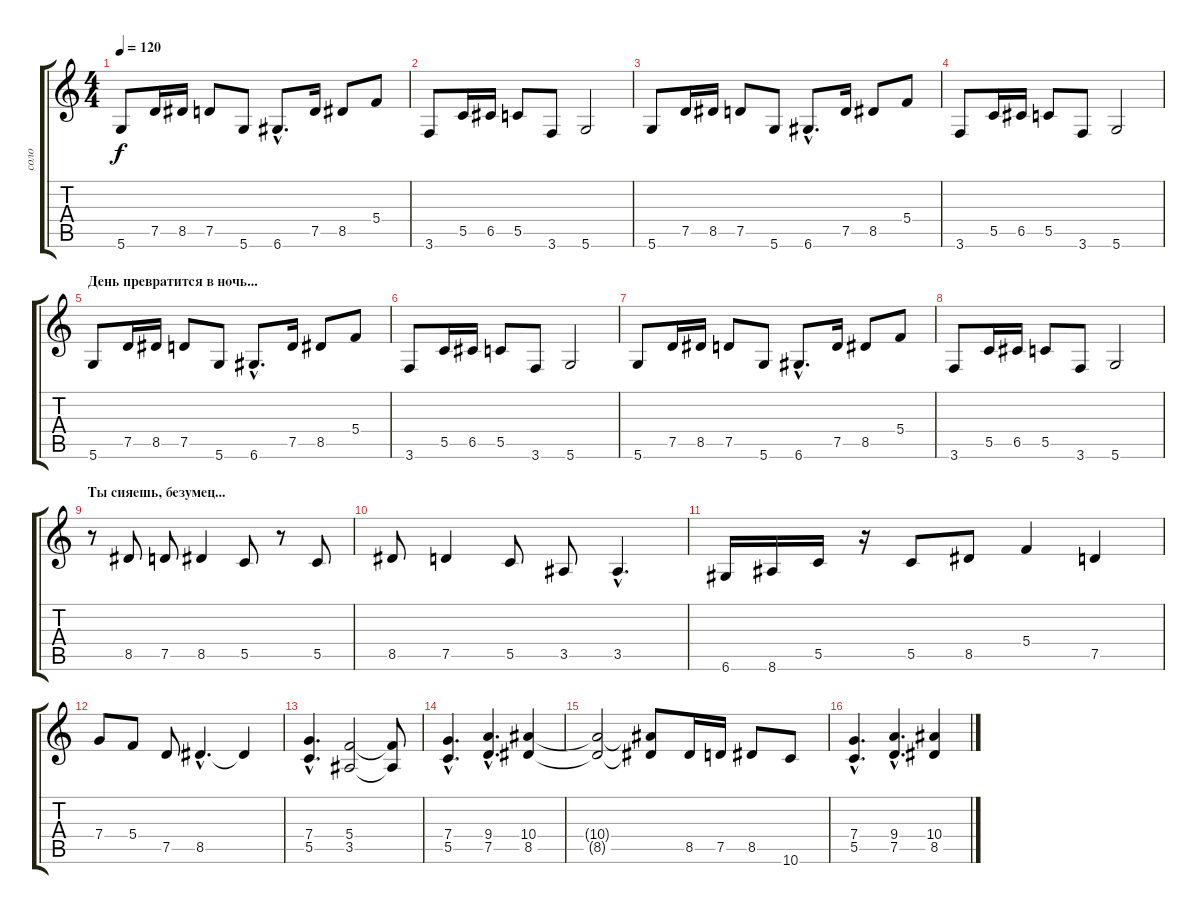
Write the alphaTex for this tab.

\track ("соло" "соло") {instrument distortionguitar}
\staff {score tabs}
\tuning (D4 A3 F3 C3 G2 D2) {hide}
\ts (4 4)
\tempo 120
\clef g2
\ks c
5.6.8{dy f} 7.5.16 8.5.16 7.5.8 5.6.8 6.6{hac}.8{d} 7.5.16 8.5.8 5.4.8 |
3.6.8 5.5.16 6.5.16 5.5.8 3.6.8 5.6.2 |
5.6.8 7.5.16 8.5.16 7.5.8 5.6.8 6.6{hac}.8{d} 7.5.16 8.5.8 5.4.8 |
3.6.8 5.5.16 6.5.16 5.5.8 3.6.8 5.6.2 |
\section ("" "День превратится в ночь...")
5.6.8 7.5.16 8.5.16 7.5.8 5.6.8 6.6{hac}.8{d} 7.5.16 8.5.8 5.4.8 |
3.6.8 5.5.16 6.5.16 5.5.8 3.6.8 5.6.2 |
5.6.8 7.5.16 8.5.16 7.5.8 5.6.8 6.6{hac}.8{d} 7.5.16 8.5.8 5.4.8 |
3.6.8 5.5.16 6.5.16 5.5.8 3.6.8 5.6.2 |
\section ("" "Ты сияешь, безумец...")
r.8 8.5.8 7.5.8 8.5.4 5.5.8 r.8 5.5.8 |
8.5.8 7.5.4 5.5.8 3.5.8 3.5{hac}.4{d} |
6.6.16 8.6.16 5.5.16 r.16 5.5.8 8.5.8 5.4.4 7.5.4 |
7.4.8 5.4.8 7.5.8 8.5{hac}.4{d} 8.5{t}.4 |
(7.4{hac} 5.5{hac}).4{d} (5.4 3.5).2 (5.4{t} 3.5{t}).8 |
(7.4{hac} 5.5{hac}).4{d} (9.4{hac} 7.5{hac}).4{d} (10.4 8.5).4 |
(10.4{t} 8.5{t}).2 (10.4{t} 8.5{t}).8 8.5.16 7.5.16 8.5.8 10.6.8 |
(7.4{hac} 5.5{hac}).4{d} (9.4{hac} 7.5{hac}).4{d} (10.4 8.5).4
